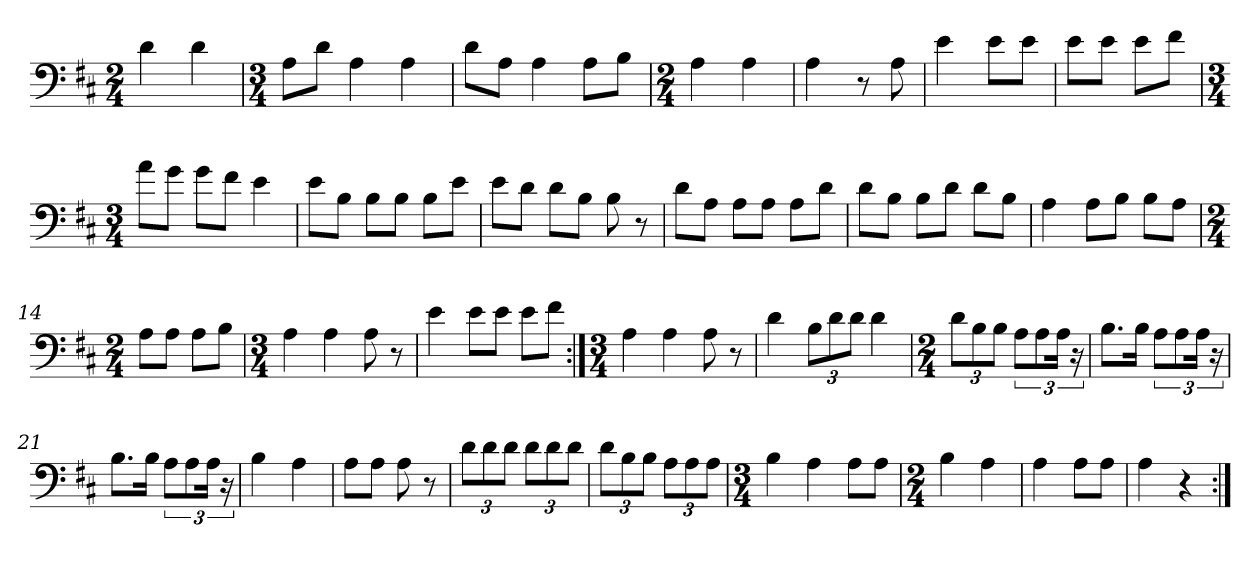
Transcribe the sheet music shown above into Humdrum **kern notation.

**kern
*part1
*staff1
*clefF4
*k[f#c#]
*M2/4
=1
4d\
4d\
=2
*M3/4
8A\L
8d\J
4A\
4A\
=3
8d\L
8A\J
4A\
8A\L
8B\J
=4
*M2/4
4A\
4A\
=5
4A\
8r
8A\
=6
4e\
8e\L
8e\J
=7
8e\L
8e\J
8e\L
8f#\J
=
*M3/4
8a\L
8g\J
8g\L
8f#\J
4e\
=9
8e\L
8B\J
8B\L
8B\J
8B\L
8e\J
=10
8e\L
8d\J
8d\L
8B\J
8B\
8r
=11
8d\L
8A\J
8A\L
8A\J
8A\L
8d\J
=12
8d\L
8B\J
8B\L
8d\J
8d\L
8B\J
=13
4A\
8A\L
8B\J
8B\L
8A\J
=14
*M2/4
8A\L
8A\J
8A\L
8B\J
=15
*M3/4
4A\
4A\
8A\
8r
=16
4e\
8e\L
8e\J
8e\L
8f#\J
=17:|!
*M3/4
4A\
4A\
8A\
8r
=
4d\
12B\L
12d\
12d\J
4d\
=19
*M2/4
12d\L
12B\
12B\J
12A\L
12A\
24A\Jk
24r
=20
8.B\L
16B\Jk
12A\L
12A\
24A\Jk
24r
=21
8.B\L
16B\Jk
12A\L
12A\
24A\Jk
24r
=22
4B\
4A\
=23
8A\L
8A\J
8A\
8r
=24
12d\L
12d\
12d\J
12d\L
12d\
12d\J
=25
12d\L
12B\
12B\J
12A\L
12A\
12A\J
=26
*M3/4
4B\
4A\
8A\L
8A\J
=27
*M2/4
4B\
4A\
=28
4A\
8A\L
8A\J
=29
4A\
4r
=:|!
*-
